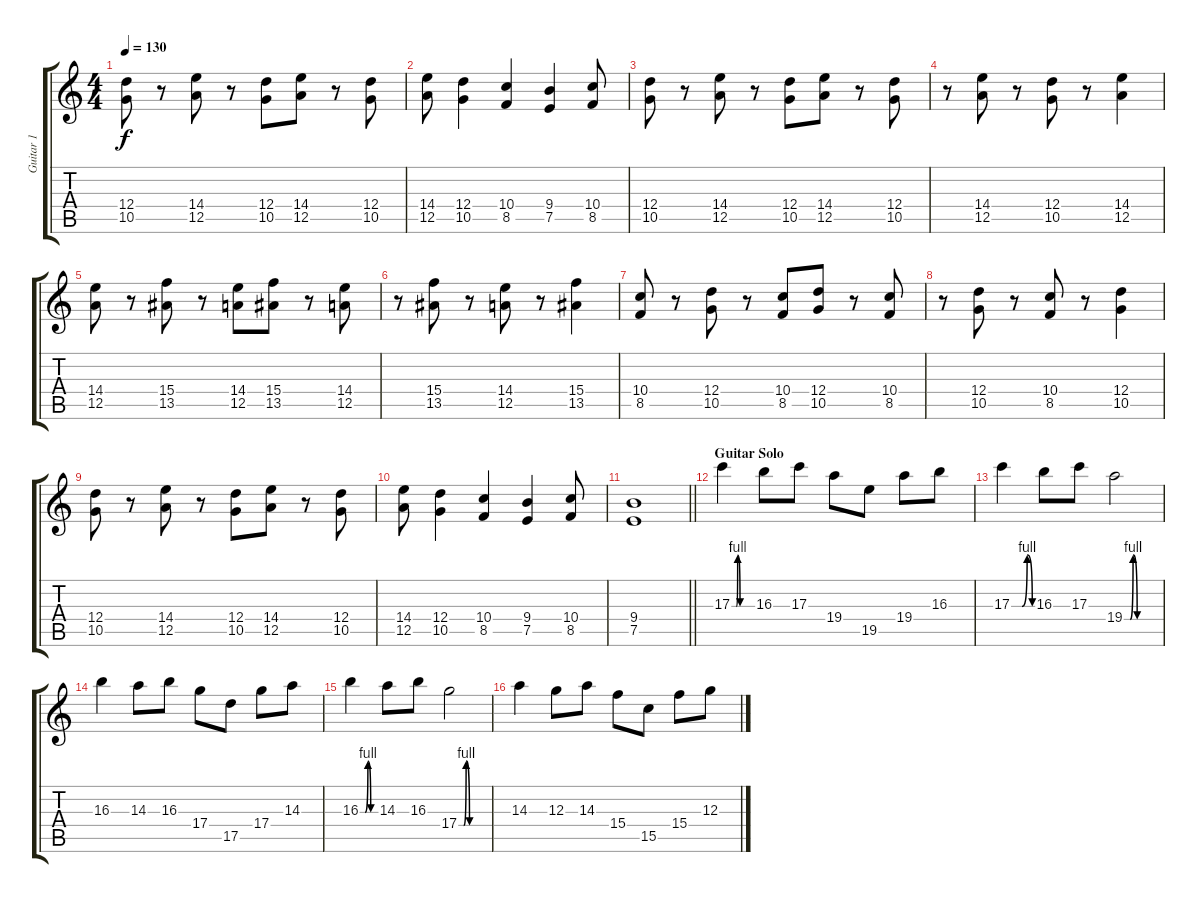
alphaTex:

\track ("Guitar 1" "Guitar 1") {instrument overdrivenguitar}
\staff {score tabs}
\tuning (E4 B3 G3 D3 A2 E2) {hide}
\ts (4 4)
\tempo 130
\clef g2
\ks c
(12.4 10.5).8{dy f} r.8 (14.4 12.5).8 r.8 (12.4 10.5).8 (14.4 12.5).8 r.8 (12.4 10.5).8 |
(14.4 12.5).8 (12.4 10.5).4 (10.4 8.5).4 (9.4 7.5).4 (10.4 8.5).8 |
(12.4 10.5).8 r.8 (14.4 12.5).8 r.8 (12.4 10.5).8 (14.4 12.5).8 r.8 (12.4 10.5).8 |
r.8 (14.4 12.5).8 r.8 (12.4 10.5).8 r.8 (14.4 12.5).4 |
(14.4 12.5).8 r.8 (15.4 13.5).8 r.8 (14.4 12.5).8 (15.4 13.5).8 r.8 (14.4 12.5).8 |
r.8 (15.4 13.5).8 r.8 (14.4 12.5).8 r.8 (15.4 13.5).4 |
(10.4 8.5).8 r.8 (12.4 10.5).8 r.8 (10.4 8.5).8 (12.4 10.5).8 r.8 (10.4 8.5).8 |
r.8 (12.4 10.5).8 r.8 (10.4 8.5).8 r.8 (12.4 10.5).4 |
(12.4 10.5).8 r.8 (14.4 12.5).8 r.8 (12.4 10.5).8 (14.4 12.5).8 r.8 (12.4 10.5).8 |
(14.4 12.5).8 (12.4 10.5).4 (10.4 8.5).4 (9.4 7.5).4 (10.4 8.5).8 |
\barLineRight lightlight
(9.4 7.5).1 |
\section ("" "Guitar Solo")
17.3{be (custom 0 0 13 0 17 4 24 0 60 0)}.4{volume 16} 16.3.8 17.3.8 19.4.8 19.5.8 19.4.8 16.3.8 |
17.3{be (custom 0 0 15 0 30 0 45 4 60 0)}.4 16.3.8 17.3.8 19.4{be (custom 0 0 10 0 15 4 22 0 24 0 27 0 36 0 48 0 60 0)}.2 |
16.3.4 14.3.8 16.3.8 17.4.8 17.5.8 17.4.8 14.3.8 |
16.3{be (custom 0 0 19 0 30 4 41 0 60 0)}.4 14.3.8 16.3.8 17.4{be (custom 0 0 10 0 15 4 22 0 60 0)}.2 |
14.3.4 12.3.8 14.3.8 15.4.8 15.5.8 15.4.8 12.3.8
